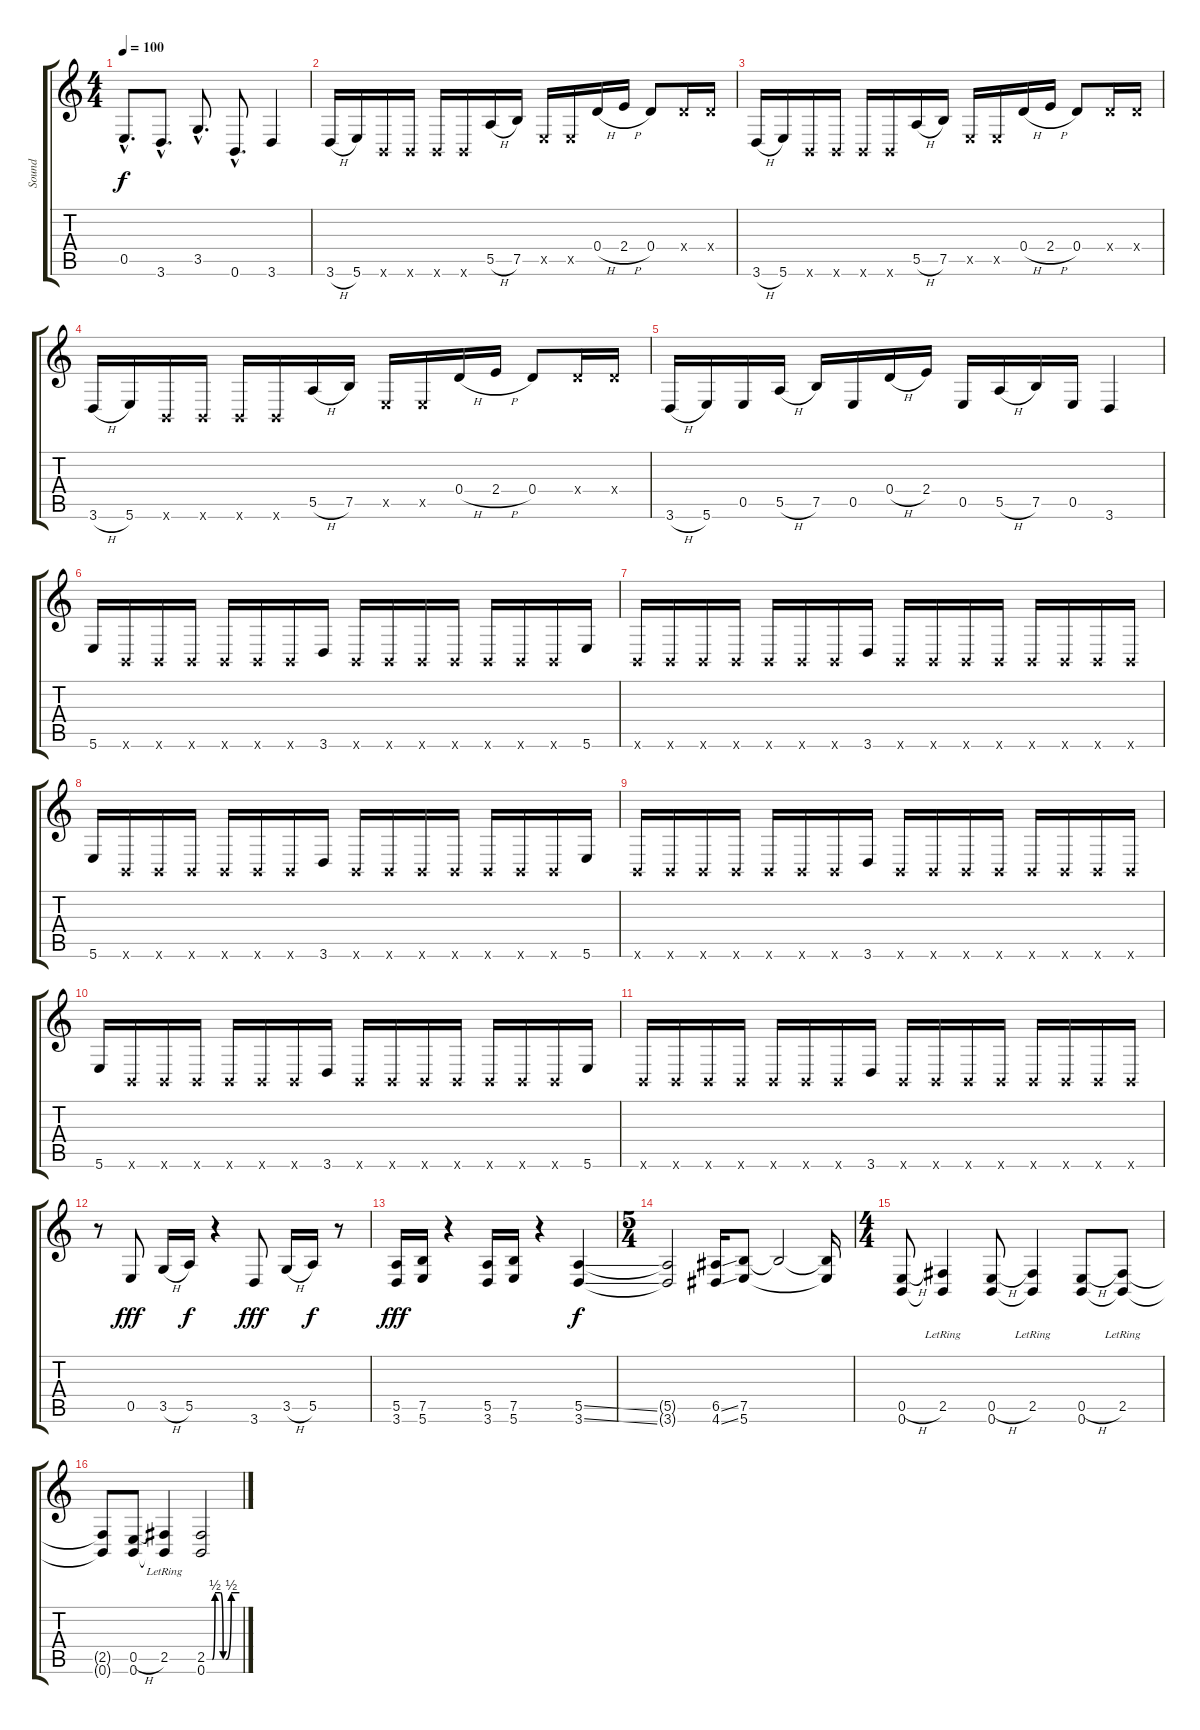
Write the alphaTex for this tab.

\track ("Sound" "Sound") {instrument overdrivenguitar}
\staff {score tabs}
\tuning (E4 B3 G3 D3 E2 B1) {hide}
\ts (4 4)
\tempo 100
\clef g2
\ks c
0.5{hac}.8{d dy f} 3.6{hac}.8{d} 3.5{hac}.8{d} 0.6{hac}.8{d} 3.6.4 |
3.6{h}.16 5.6.16 0.6{x}.16 0.6{x}.16 0.6{x}.16 0.6{x}.16 5.5{h}.16 7.5.16 0.5{x}.16 0.5{x}.16 0.4{h}.16 2.4{h}.16 0.4.8 0.4{x}.16 0.4{x}.16 |
3.6{h}.16 5.6.16 0.6{x}.16 0.6{x}.16 0.6{x}.16 0.6{x}.16 5.5{h}.16 7.5.16 0.5{x}.16 0.5{x}.16 0.4{h}.16 2.4{h}.16 0.4.8 0.4{x}.16 0.4{x}.16 |
3.6{h}.16 5.6.16 0.6{x}.16 0.6{x}.16 0.6{x}.16 0.6{x}.16 5.5{h}.16 7.5.16 0.5{x}.16 0.5{x}.16 0.4{h}.16 2.4{h}.16 0.4.8 0.4{x}.16 0.4{x}.16 |
3.6{h}.16 5.6.16 0.5.16 5.5{h}.16 7.5.16 0.5.16 0.4{h}.16 2.4.16 0.5.16 5.5{h}.16 7.5.16 0.5.16 3.6.4 |
5.6.16 0.6{x}.16 0.6{x}.16 0.6{x}.16 0.6{x}.16 0.6{x}.16 0.6{x}.16 3.6.16 0.6{x}.16 0.6{x}.16 0.6{x}.16 0.6{x}.16 0.6{x}.16 0.6{x}.16 0.6{x}.16 5.6.16 |
0.6{x}.16 0.6{x}.16 0.6{x}.16 0.6{x}.16 0.6{x}.16 0.6{x}.16 0.6{x}.16 3.6.16 0.6{x}.16 0.6{x}.16 0.6{x}.16 0.6{x}.16 0.6{x}.16 0.6{x}.16 0.6{x}.16 0.6{x}.16 |
5.6.16 0.6{x}.16 0.6{x}.16 0.6{x}.16 0.6{x}.16 0.6{x}.16 0.6{x}.16 3.6.16 0.6{x}.16 0.6{x}.16 0.6{x}.16 0.6{x}.16 0.6{x}.16 0.6{x}.16 0.6{x}.16 5.6.16 |
0.6{x}.16 0.6{x}.16 0.6{x}.16 0.6{x}.16 0.6{x}.16 0.6{x}.16 0.6{x}.16 3.6.16 0.6{x}.16 0.6{x}.16 0.6{x}.16 0.6{x}.16 0.6{x}.16 0.6{x}.16 0.6{x}.16 0.6{x}.16 |
5.6.16 0.6{x}.16 0.6{x}.16 0.6{x}.16 0.6{x}.16 0.6{x}.16 0.6{x}.16 3.6.16 0.6{x}.16 0.6{x}.16 0.6{x}.16 0.6{x}.16 0.6{x}.16 0.6{x}.16 0.6{x}.16 5.6.16 |
0.6{x}.16 0.6{x}.16 0.6{x}.16 0.6{x}.16 0.6{x}.16 0.6{x}.16 0.6{x}.16 3.6.16 0.6{x}.16 0.6{x}.16 0.6{x}.16 0.6{x}.16 0.6{x}.16 0.6{x}.16 0.6{x}.16 0.6{x}.16 |
r.8 0.5.8{dy fff} 3.5{h}.16 5.5.16{dy f} r.4 3.6.8{dy fff} 3.5{h}.16 5.5.16{dy f} r.8 |
(5.5 3.6).16{dy fff} (7.5 5.6).16 r.4 (5.5 3.6).16 (7.5 5.6).16 r.4 (5.5{ss} 3.6{ss}).4{dy f} |
\ts (5 4)
(5.5{t} 3.6{t}).2 (6.5{ss} 4.6{ss}).16 (7.5 5.6).8 7.5{t}.2 (7.5{t} 5.6{t}).16 |
\ts (4 4)
(0.5{h} 0.6).8 (2.5{lr} 0.6{t}).4 (0.5{h} 0.6).8 (2.5{lr} 0.6{t}).4 (0.5{h} 0.6).8 (2.5{lr} 0.6{t}).8 |
(2.5{t} 0.6{t}).8 (0.5{h} 0.6).8 (2.5{lr} 0.6{t}).4 (2.5{be (custom 0 0 10 0 15 2 25 2 30 0 35 0 45 2 50 2 60 2)} 0.6).2
